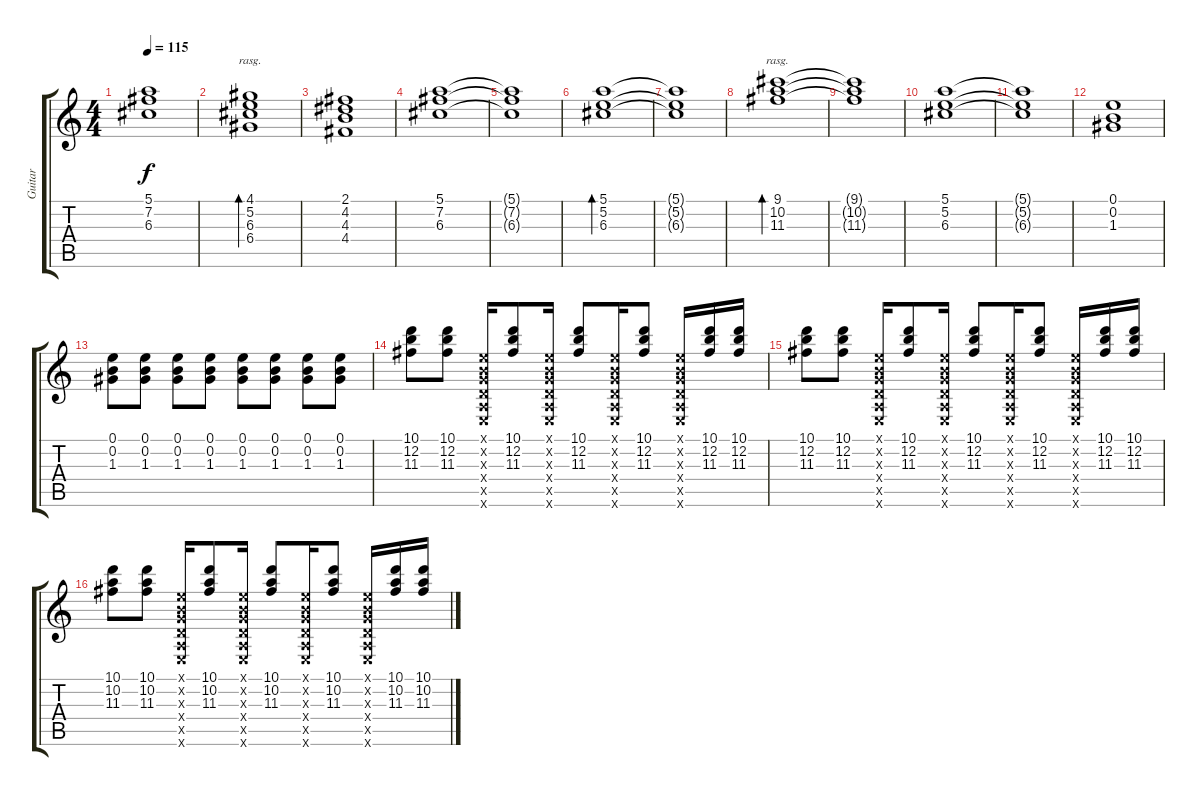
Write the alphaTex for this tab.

\track ("Guitar" "Guitar") {instrument distortionguitar}
\staff {score tabs}
\tuning (E4 B3 G3 D3 A2 E2) {hide}
\ts (4 4)
\tempo 115
\clef g2
\ks c
(5.1{t} 7.2{t} 6.3{t}).1{dy f} |
(4.1 5.2 6.3 6.4).1{bd 240 rasg ii} |
(2.1 4.2 4.3 4.4).1 |
(5.1 7.2 6.3).1 |
(5.1{t} 7.2{t} 6.3{t}).1 |
(5.1 5.2 6.3).1{bd 240} |
(5.1{t} 5.2{t} 6.3{t}).1 |
(9.1 10.2 11.3).1{bd 240 rasg ii} |
(9.1{t} 10.2{t} 11.3{t}).1 |
(5.1 5.2 6.3).1 |
(5.1{t} 5.2{t} 6.3{t}).1 |
(0.1 0.2 1.3).1 |
(0.1 0.2 1.3).8 (0.1 0.2 1.3).8 (0.1 0.2 1.3).8 (0.1 0.2 1.3).8 (0.1 0.2 1.3).8 (0.1 0.2 1.3).8 (0.1 0.2 1.3).8 (0.1 0.2 1.3).8 |
(10.1 12.2 11.3).8{volume 6 instrument overdrivenguitar} (10.1 12.2 11.3).8 (0.1{x} 0.2{x} 0.3{x} 0.4{x} 0.5{x} 0.6{x}).16 (10.1 12.2 11.3).8 (0.1{x} 0.2{x} 0.3{x} 0.4{x} 0.5{x} 0.6{x}).16 (10.1 12.2 11.3).8 (0.1{x} 0.2{x} 0.3{x} 0.4{x} 0.5{x} 0.6{x}).16 (10.1 12.2 11.3).8 (0.1{x} 0.2{x} 0.3{x} 0.4{x} 0.5{x} 0.6{x}).16 (10.1 12.2 11.3).16 (10.1 12.2 11.3).16 |
(10.1 12.2 11.3).8 (10.1 12.2 11.3).8 (0.1{x} 0.2{x} 0.3{x} 0.4{x} 0.5{x} 0.6{x}).16 (10.1 12.2 11.3).8 (0.1{x} 0.2{x} 0.3{x} 0.4{x} 0.5{x} 0.6{x}).16 (10.1 12.2 11.3).8 (0.1{x} 0.2{x} 0.3{x} 0.4{x} 0.5{x} 0.6{x}).16 (10.1 12.2 11.3).8 (0.1{x} 0.2{x} 0.3{x} 0.4{x} 0.5{x} 0.6{x}).16 (10.1 12.2 11.3).16 (10.1 12.2 11.3).16 |
(10.1 10.2 11.3).8 (10.1 10.2 11.3).8 (0.1{x} 0.2{x} 0.3{x} 0.4{x} 0.5{x} 0.6{x}).16 (10.1 10.2 11.3).8 (0.1{x} 0.2{x} 0.3{x} 0.4{x} 0.5{x} 0.6{x}).16 (10.1 10.2 11.3).8 (0.1{x} 0.2{x} 0.3{x} 0.4{x} 0.5{x} 0.6{x}).16 (10.1 10.2 11.3).8 (0.1{x} 0.2{x} 0.3{x} 0.4{x} 0.5{x} 0.6{x}).16 (10.1 10.2 11.3).16 (10.1 10.2 11.3).16
